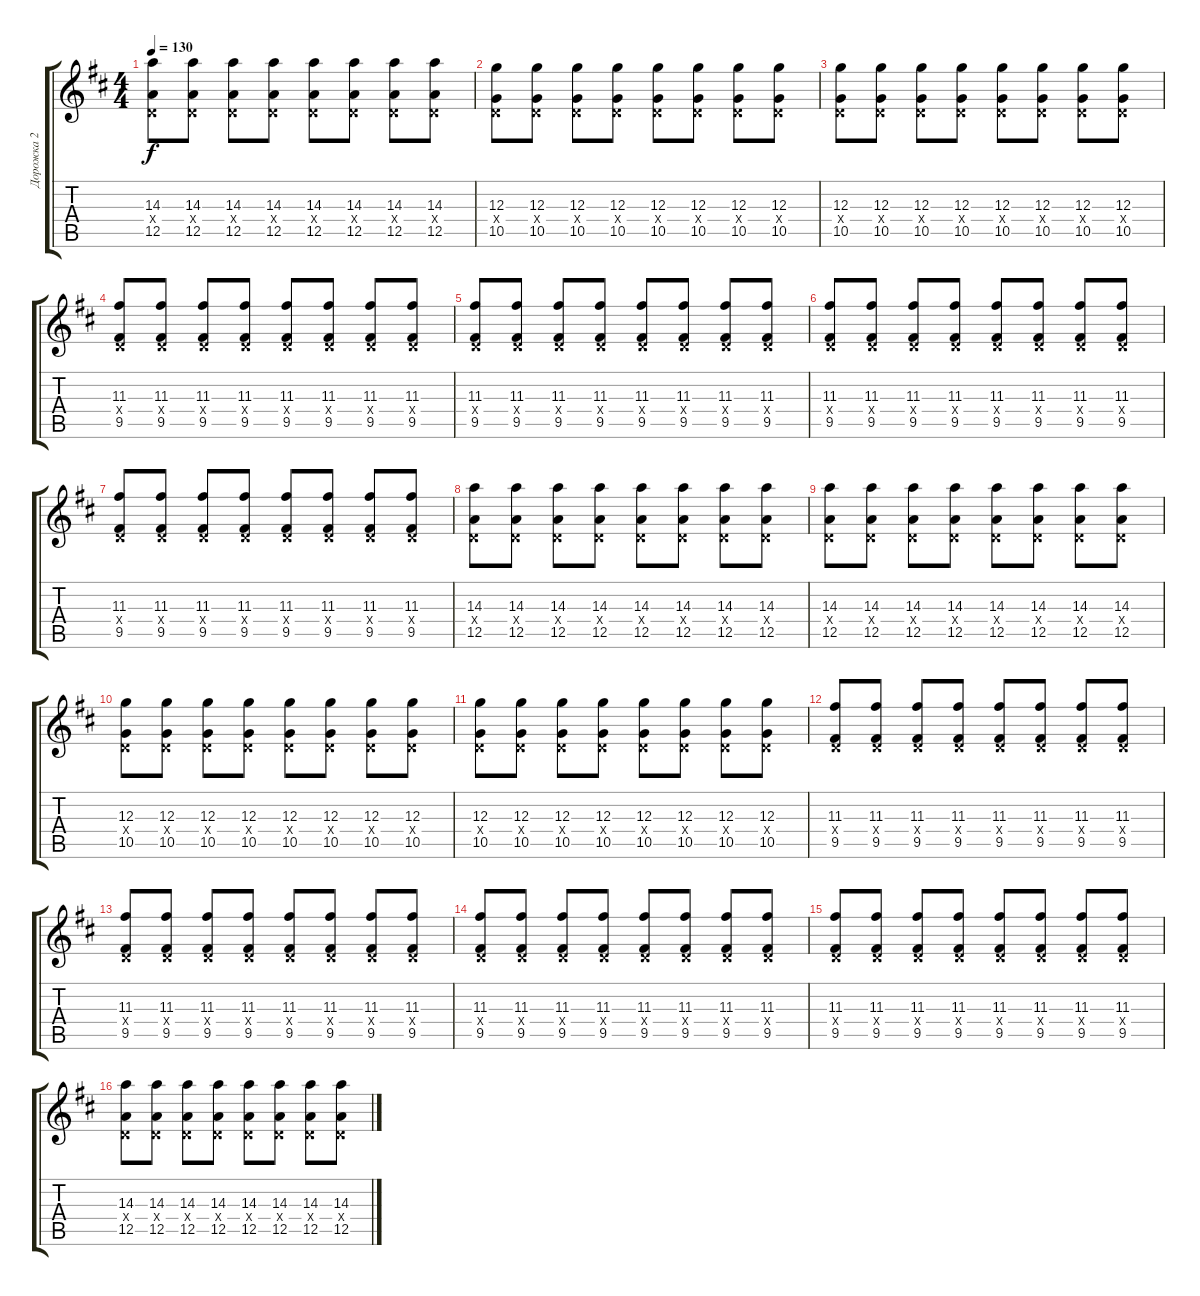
\track ("Дорожка 2" "Дорожка 2") {instrument distortionguitar}
\staff {score tabs}
\tuning (E4 B3 G3 D3 A2 E2) {hide}
\ts (4 4)
\tempo 130
\clef g2
\ks d
(14.3 0.4{x} 12.5).8{dy f} (14.3 0.4{x} 12.5).8 (14.3 0.4{x} 12.5).8 (14.3 0.4{x} 12.5).8 (14.3 0.4{x} 12.5).8 (14.3 0.4{x} 12.5).8 (14.3 0.4{x} 12.5).8 (14.3 0.4{x} 12.5).8 |
(12.3 0.4{x} 10.5).8 (12.3 0.4{x} 10.5).8 (12.3 0.4{x} 10.5).8 (12.3 0.4{x} 10.5).8 (12.3 0.4{x} 10.5).8 (12.3 0.4{x} 10.5).8 (12.3 0.4{x} 10.5).8 (12.3 0.4{x} 10.5).8 |
(12.3 0.4{x} 10.5).8 (12.3 0.4{x} 10.5).8 (12.3 0.4{x} 10.5).8 (12.3 0.4{x} 10.5).8 (12.3 0.4{x} 10.5).8 (12.3 0.4{x} 10.5).8 (12.3 0.4{x} 10.5).8 (12.3 0.4{x} 10.5).8 |
(11.3 0.4{x} 9.5).8 (11.3 0.4{x} 9.5).8 (11.3 0.4{x} 9.5).8 (11.3 0.4{x} 9.5).8 (11.3 0.4{x} 9.5).8 (11.3 0.4{x} 9.5).8 (11.3 0.4{x} 9.5).8 (11.3 0.4{x} 9.5).8 |
(11.3 0.4{x} 9.5).8 (11.3 0.4{x} 9.5).8 (11.3 0.4{x} 9.5).8 (11.3 0.4{x} 9.5).8 (11.3 0.4{x} 9.5).8 (11.3 0.4{x} 9.5).8 (11.3 0.4{x} 9.5).8 (11.3 0.4{x} 9.5).8 |
(11.3 0.4{x} 9.5).8 (11.3 0.4{x} 9.5).8 (11.3 0.4{x} 9.5).8 (11.3 0.4{x} 9.5).8 (11.3 0.4{x} 9.5).8 (11.3 0.4{x} 9.5).8 (11.3 0.4{x} 9.5).8 (11.3 0.4{x} 9.5).8 |
(11.3 0.4{x} 9.5).8 (11.3 0.4{x} 9.5).8 (11.3 0.4{x} 9.5).8 (11.3 0.4{x} 9.5).8 (11.3 0.4{x} 9.5).8 (11.3 0.4{x} 9.5).8 (11.3 0.4{x} 9.5).8 (11.3 0.4{x} 9.5).8 |
(14.3 0.4{x} 12.5).8 (14.3 0.4{x} 12.5).8 (14.3 0.4{x} 12.5).8 (14.3 0.4{x} 12.5).8 (14.3 0.4{x} 12.5).8 (14.3 0.4{x} 12.5).8 (14.3 0.4{x} 12.5).8 (14.3 0.4{x} 12.5).8 |
(14.3 0.4{x} 12.5).8 (14.3 0.4{x} 12.5).8 (14.3 0.4{x} 12.5).8 (14.3 0.4{x} 12.5).8 (14.3 0.4{x} 12.5).8 (14.3 0.4{x} 12.5).8 (14.3 0.4{x} 12.5).8 (14.3 0.4{x} 12.5).8 |
(12.3 0.4{x} 10.5).8 (12.3 0.4{x} 10.5).8 (12.3 0.4{x} 10.5).8 (12.3 0.4{x} 10.5).8 (12.3 0.4{x} 10.5).8 (12.3 0.4{x} 10.5).8 (12.3 0.4{x} 10.5).8 (12.3 0.4{x} 10.5).8 |
(12.3 0.4{x} 10.5).8 (12.3 0.4{x} 10.5).8 (12.3 0.4{x} 10.5).8 (12.3 0.4{x} 10.5).8 (12.3 0.4{x} 10.5).8 (12.3 0.4{x} 10.5).8 (12.3 0.4{x} 10.5).8 (12.3 0.4{x} 10.5).8 |
(11.3 0.4{x} 9.5).8 (11.3 0.4{x} 9.5).8 (11.3 0.4{x} 9.5).8 (11.3 0.4{x} 9.5).8 (11.3 0.4{x} 9.5).8 (11.3 0.4{x} 9.5).8 (11.3 0.4{x} 9.5).8 (11.3 0.4{x} 9.5).8 |
(11.3 0.4{x} 9.5).8 (11.3 0.4{x} 9.5).8 (11.3 0.4{x} 9.5).8 (11.3 0.4{x} 9.5).8 (11.3 0.4{x} 9.5).8 (11.3 0.4{x} 9.5).8 (11.3 0.4{x} 9.5).8 (11.3 0.4{x} 9.5).8 |
(11.3 0.4{x} 9.5).8 (11.3 0.4{x} 9.5).8 (11.3 0.4{x} 9.5).8 (11.3 0.4{x} 9.5).8 (11.3 0.4{x} 9.5).8 (11.3 0.4{x} 9.5).8 (11.3 0.4{x} 9.5).8 (11.3 0.4{x} 9.5).8 |
(11.3 0.4{x} 9.5).8 (11.3 0.4{x} 9.5).8 (11.3 0.4{x} 9.5).8 (11.3 0.4{x} 9.5).8 (11.3 0.4{x} 9.5).8 (11.3 0.4{x} 9.5).8 (11.3 0.4{x} 9.5).8 (11.3 0.4{x} 9.5).8 |
(14.3 0.4{x} 12.5).8 (14.3 0.4{x} 12.5).8 (14.3 0.4{x} 12.5).8 (14.3 0.4{x} 12.5).8 (14.3 0.4{x} 12.5).8 (14.3 0.4{x} 12.5).8 (14.3 0.4{x} 12.5).8 (14.3 0.4{x} 12.5).8
